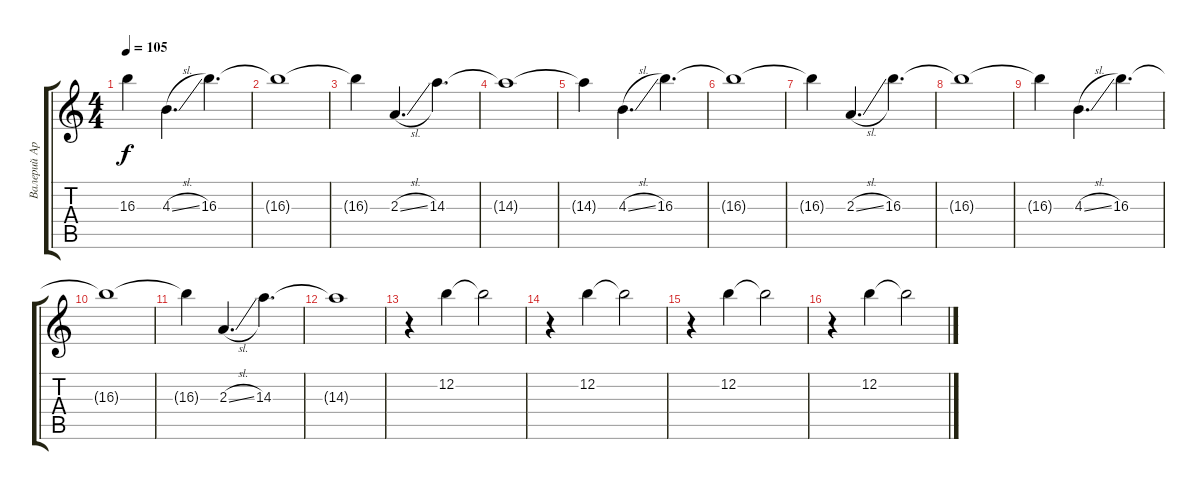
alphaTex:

\track ("Валерий Аркадин (Delay)" "Валерий Ар") {instrument overdrivenguitar}
\staff {score tabs}
\tuning (E4 B3 G3 D3 A2 E2) {hide}
\ts (4 4)
\tempo 105
\clef g2
\ks c
16.3{t}.4{dy f} 4.3{sl}.4{d} 16.3.4{d} |
16.3{t}.1 |
16.3{t}.4 2.3{sl}.4{d} 14.3.4{d} |
14.3{t}.1 |
14.3{t}.4 4.3{sl}.4{d} 16.3.4{d} |
16.3{t}.1 |
16.3{t}.4 2.3{sl}.4{d} 16.3.4{d} |
16.3{t}.1 |
16.3{t}.4 4.3{sl}.4{d} 16.3.4{d} |
16.3{t}.1 |
16.3{t}.4 2.3{sl}.4{d} 14.3.4{d} |
14.3{t}.1 |
r.4 12.2.4 12.2{t}.2 |
r.4 12.2.4 12.2{t}.2 |
r.4 12.2.4 12.2{t}.2 |
r.4 12.2.4 12.2{t}.2
